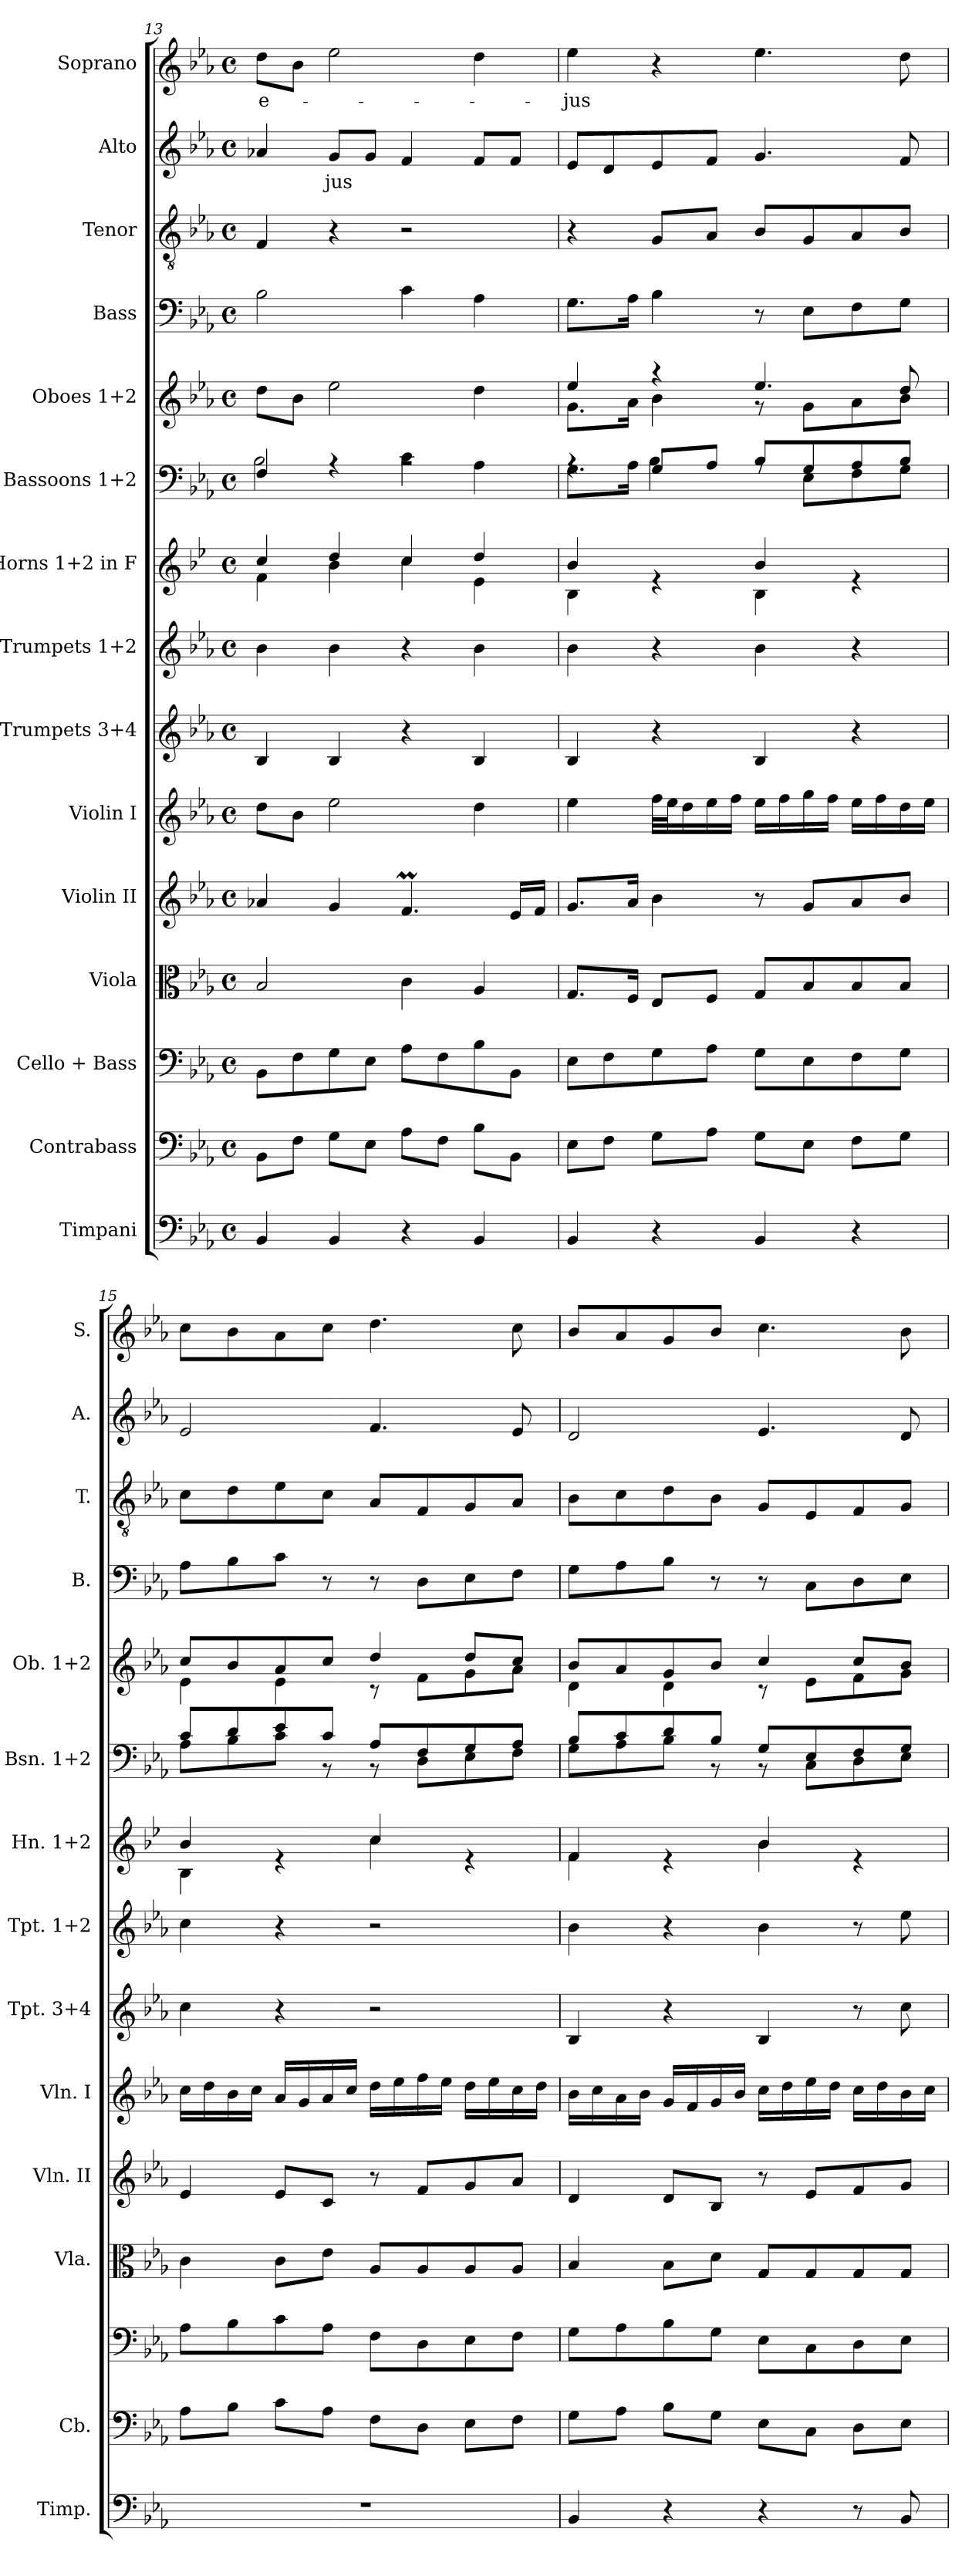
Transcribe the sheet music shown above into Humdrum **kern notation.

**kern	**kern	**kern	**kern	**kern	**kern	**kern	**kern	**kern	**kern	**kern	**kern	**kern	**kern	**text	**kern	**text
*part15	*part14	*part13	*part12	*part11	*part10	*part9	*part8	*part7	*part6	*part5	*part4	*part3	*part2	*part2	*part1	*part1
*staff15	*staff14	*staff13	*staff12	*staff11	*staff10	*staff9	*staff8	*staff7	*staff6	*staff5	*staff4	*staff3	*staff2	*staff2	*staff1	*staff1
*I"Timpani	*I"Contrabass	*I"Cello + Bass	*I"Viola	*I"Violin II	*I"Violin I	*I"Trumpets 3+4	*I"Trumpets 1+2	*I"Horns 1+2 in F	*I"Bassoons 1+2	*I"Oboes 1+2	*I"Bass	*I"Tenor	*I"Alto	*	*I"Soprano	*
*I'Timp.	*I'Cb.	*	*I'Vla.	*I'Vln. II	*I'Vln. I	*I'Tpt. 3+4	*I'Tpt. 1+2	*I'Hn. 1+2	*I'Bsn. 1+2	*I'Ob. 1+2	*I'B.	*I'T.	*I'A.	*	*I'S.	*
!!LO:PB:g=z
*clefF4	*clefF4	*clefF4	*clefC3	*clefG2	*clefG2	*clefG2	*clefG2	*clefG2	*clefF4	*clefG2	*clefF4	*clefGv2	*clefG2	*	*clefG2	*
*	*ITrd7c12	*	*	*	*	*	*	*ITrd4c7	*	*	*	*	*	*	*	*
*k[b-e-a-]	*k[b-e-a-]	*k[b-e-a-]	*k[b-e-a-]	*k[b-e-a-]	*k[b-e-a-]	*k[b-e-a-]	*k[b-e-a-]	*k[b-e-a-]	*k[b-e-a-]	*k[b-e-a-]	*k[b-e-a-]	*k[b-e-a-]	*k[b-e-a-]	*	*k[b-e-a-]	*
*M4/4	*M4/4	*M4/4	*M4/4	*M4/4	*M4/4	*M4/4	*M4/4	*M4/4	*M4/4	*M4/4	*M4/4	*M4/4	*M4/4	*	*M4/4	*
*met(c)	*met(c)	*met(c)	*met(c)	*met(c)	*met(c)	*met(c)	*met(c)	*met(c)	*met(c)	*met(c)	*met(c)	*met(c)	*met(c)	*	*met(c)	*
=13	=13	=13	=13	=13	=13	=13	=13	=13	=13	=13	=13	=13	=13	=13	=13	=13
*	*	*	*	*	*	*	*	*^	*^	*	*	*	*	*	*	*
4BB-/	8BBB-\L	8BB-\L	2B-/	4a-X/	8dd\L	4B-/	4b-\	4f/	4B-\	4F/	2B-\	8dd\L	2B-\	4F/	4a-X/	.	8dd\L	e-
.	8FF\J	8F\	.	.	8b-\J	.	.	.	.	.	.	8b-\J	.	.	.	.	8b-\J	.
4BB-/	8GG\L	8G\	.	4g/	2ee-\	4B-/	4b-\	4g/	4e-\	4rA	.	2ee-\	.	4r	8g/L	jus	2ee-\	.
.	8EE-\J	8E-\J	.	.	.	.	.	.	.	.	.	.	.	.	8g/J	.	.	.
4r	8AA-\L	8A-\L	4c\	4.fM/	.	4r	4r	4f/	4f\	2rA	4c\	.	4c\	2r	4f/	.	.	.
.	8FF\J	8F\	.	.	.	.	.	.	.	.	.	.	.	.	.	.	.	.
4BB-/	8BB-\L	8B-\	4A-/	.	4dd\	4B-/	4b-\	4g/	4A-\	.	4A-\	4dd\	4A-\	.	8f/L	.	4dd\	.
.	8BBB-\J	8BB-\J	.	16e-/LL	.	.	.	.	.	.	.	.	.	.	8f/J	.	.	.
.	.	.	.	16f/JJ	.	.	.	.	.	.	.	.	.	.	.	.	.	.
=14	=14	=14	=14	=14	=14	=14	=14	=14	=14	=14	=14	=14	=14	=14	=14	=14	=14	=14
*	*	*	*	*	*	*	*	*	*	*	*	*^	*	*	*	*	*	*
4BB-/	8EE-\L	8E-\L	8.G/L	8.g/L	4ee-\	4B-/	4b-\	4e-/	4E-\	4rA	8.G\L	4ee-/	8.g\L	8.G\L	4r	8e-/L	.	4ee-\	jus
.	8FF\J	8F\	.	.	.	.	.	.	.	.	.	.	.	.	.	8d/	.	.	.
.	.	.	16F/Jk	16a-/Jk	.	.	.	.	.	.	16A-\Jk	.	16a-\Jk	16A-\Jk	.	.	.	.	.
4r	8GG\L	8G\	8E-/L	4b-\	32ff\LLL	4r	4r	4re	4ryy	8G/L	4B-\	4r	4b-\	4B-\	8G/L	8e-/	.	4r	.
.	.	.	.	.	32ee-\J	.	.	.	.	.	.	.	.	.	.	.	.	.	.
.	.	.	.	.	16dd\	.	.	.	.	.	.	.	.	.	.	.	.	.	.
.	8AA-\J	8A-\J	8F/J	.	16ee-\	.	.	.	.	8A-/J	.	.	.	.	8A-/J	8f/J	.	.	.
.	.	.	.	.	16ff\JJ	.	.	.	.	.	.	.	.	.	.	.	.	.	.
4BB-/	8GG\L	8G\L	8G/L	8r	16ee-\LL	4B-/	4b-\	4e-/	4E-\	8B-/L	8rA	4.ee-/	8r	8r	8B-/L	4.g/	.	4.ee-\	.
.	.	.	.	.	16ff\	.	.	.	.	.	.	.	.	.	.	.	.	.	.
.	8EE-\J	8E-\	8B-/	8g/L	16gg\	.	.	.	.	8G/	8E-\L	.	8g\L	8E-\L	8G/	.	.	.	.
.	.	.	.	.	16ff\JJ	.	.	.	.	.	.	.	.	.	.	.	.	.	.
4r	8FF\L	8F\	8B-/	8a-/	16ee-\LL	4r	4r	4re	4ryy	8A-/	8F\	.	8a-\	8F\	8A-/	.	.	.	.
.	.	.	.	.	16ff\	.	.	.	.	.	.	.	.	.	.	.	.	.	.
.	8GG\J	8G\J	8B-/J	8b-/J	16dd\	.	.	.	.	8B-/J	8G\J	8dd/	8b-\J	8G\J	8B-/J	8f/	.	8dd\	.
.	.	.	.	.	16ee-\JJ	.	.	.	.	.	.	.	.	.	.	.	.	.	.
=15	=15	=15	=15	=15	=15	=15	=15	=15	=15	=15	=15	=15	=15	=15	=15	=15	=15	=15	=15
1r	8AA-\L	8A-\L	4c\	4e-/	16cc\LL	4cc\	4cc\	4e-/	4E-\	8c/L	8A-\L	8cc/L	4e-\	8A-\L	8c\L	2e-/	.	8cc\L	.
.	.	.	.	.	16dd\	.	.	.	.	.	.	.	.	.	.	.	.	.	.
.	8BB-\J	8B-\	.	.	16b-\	.	.	.	.	8d/	8B-\	8b-/	.	8B-\	8d\	.	.	8b-\	.
.	.	.	.	.	16cc\JJ	.	.	.	.	.	.	.	.	.	.	.	.	.	.
.	8C\L	8c\	8c\L	8e-/L	16a-/LL	4r	4r	4re	4ryy	8e-/	8c\J	8a-/	4e-\	8c\J	8e-\	.	.	8a-\	.
.	.	.	.	.	16g/	.	.	.	.	.	.	.	.	.	.	.	.	.	.
.	8AA-\J	8A-\J	8e-\J	8c/J	16a-/	.	.	.	.	8c/J	8r	8cc/J	.	8r	8c\J	.	.	8cc\J	.
.	.	.	.	.	16cc/JJ	.	.	.	.	.	.	.	.	.	.	.	.	.	.
.	8FF\L	8F\L	8A-/L	8r	16dd\LL	2r	2r	4f/	4f\	8A-/L	8r	4dd/	8r	8r	8A-/L	4.f/	.	4.dd\	.
.	.	.	.	.	16ee-\	.	.	.	.	.	.	.	.	.	.	.	.	.	.
.	8DD\J	8D\	8A-/	8f/L	16ff\	.	.	.	.	8F/	8D\L	.	8f\L	8D\L	8F/	.	.	.	.
.	.	.	.	.	16ee-\JJ	.	.	.	.	.	.	.	.	.	.	.	.	.	.
.	8EE-\L	8E-\	8A-/	8g/	16dd\LL	.	.	4re	4ryy	8G/	8E-\	8dd/L	8g\	8E-\	8G/	.	.	.	.
.	.	.	.	.	16ee-\	.	.	.	.	.	.	.	.	.	.	.	.	.	.
.	8FF\J	8F\J	8A-/J	8a-/J	16cc\	.	.	.	.	8A-/J	8F\J	8cc/J	8a-\J	8F\J	8A-/J	8e-/	.	8cc\	.
.	.	.	.	.	16dd\JJ	.	.	.	.	.	.	.	.	.	.	.	.	.	.
!!LO:PB:g=z
=16	=16	=16	=16	=16	=16	=16	=16	=16	=16	=16	=16	=16	=16	=16	=16	=16	=16	=16	=16
4BB-/	8GG\L	8G\L	4B-/	4d/	16b-\LL	4B-/	4b-\	4B-/	4B-\	8B-/L	8G\L	8b-/L	4d\	8G\L	8B-\L	2d/	.	8b-/L	.
.	.	.	.	.	16cc\	.	.	.	.	.	.	.	.	.	.	.	.	.	.
.	8AA-\J	8A-\	.	.	16a-\	.	.	.	.	8c/	8A-\	8a-/	.	8A-\	8c\	.	.	8a-/	.
.	.	.	.	.	16b-\JJ	.	.	.	.	.	.	.	.	.	.	.	.	.	.
4r	8BB-\L	8B-\	8B-\L	8d/L	16g/LL	4r	4r	4re	4ryy	8d/	8B-\J	8g/	4d\	8B-\J	8d\	.	.	8g/	.
.	.	.	.	.	16f/	.	.	.	.	.	.	.	.	.	.	.	.	.	.
.	8GG\J	8G\J	8d\J	8B-/J	16g/	.	.	.	.	8B-/J	8r	8b-/J	.	8r	8B-\J	.	.	8b-/J	.
.	.	.	.	.	16b-/JJ	.	.	.	.	.	.	.	.	.	.	.	.	.	.
4r	8EE-\L	8E-\L	8G/L	8r	16cc\LL	4B-/	4b-\	4e-/	4e-\	8G/L	8r	4cc/	8r	8r	8G/L	4.e-/	.	4.cc\	.
.	.	.	.	.	16dd\	.	.	.	.	.	.	.	.	.	.	.	.	.	.
.	8CC\J	8C\	8G/	8e-/L	16ee-\	.	.	.	.	8E-/	8C\L	.	8e-\L	8C\L	8E-/	.	.	.	.
.	.	.	.	.	16dd\JJ	.	.	.	.	.	.	.	.	.	.	.	.	.	.
8r	8DD\L	8D\	8G/	8f/	16cc\LL	8r	8r	4re	4ryy	8F/	8D\	8cc/L	8f\	8D\	8F/	.	.	.	.
.	.	.	.	.	16dd\	.	.	.	.	.	.	.	.	.	.	.	.	.	.
8BB-/	8EE-\J	8E-\J	8G/J	8g/J	16b-\	8cc\	8ee-\	.	.	8G/J	8E-\J	8b-/J	8g\J	8E-\J	8G/J	8d/	.	8b-\	.
.	.	.	.	.	16cc\JJ	.	.	.	.	.	.	.	.	.	.	.	.	.	.
*	*	*	*	*	*	*	*	*v	*v	*	*	*v	*v	*	*	*	*	*	*
*	*	*	*	*	*	*	*	*	*v	*v	*	*	*	*	*	*	*
=	=	=	=	=	=	=	=	=	=	=	=	=	=	=	=	=
*-	*-	*-	*-	*-	*-	*-	*-	*-	*-	*-	*-	*-	*-	*-	*-	*-
